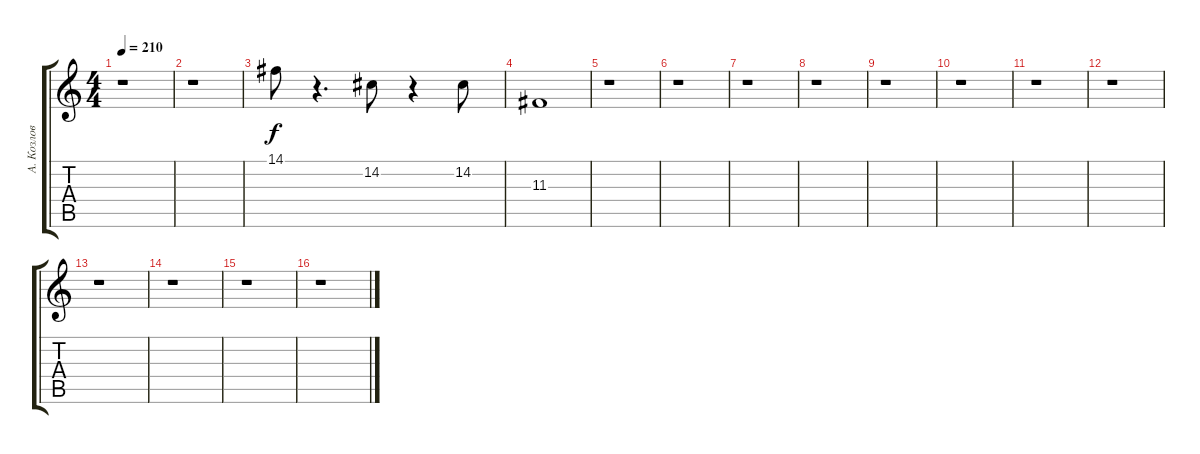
\track ("А. Козлов" "А. Козлов") {instrument tremolostrings}
\staff {score tabs}
\tuning (E4 B3 G3 D3 A2 E2) {hide}
\ts (4 4)
\tempo 210
\clef g2
\ks c
r.1{dy f} |
r.1 |
14.1.8 r.4{d} 14.2.8 r.4 14.2.8 |
11.3.1 |
r.1 |
r.1 |
r.1 |
r.1 |
r.1 |
r.1 |
r.1 |
r.1 |
r.1 |
r.1 |
r.1 |
r.1
